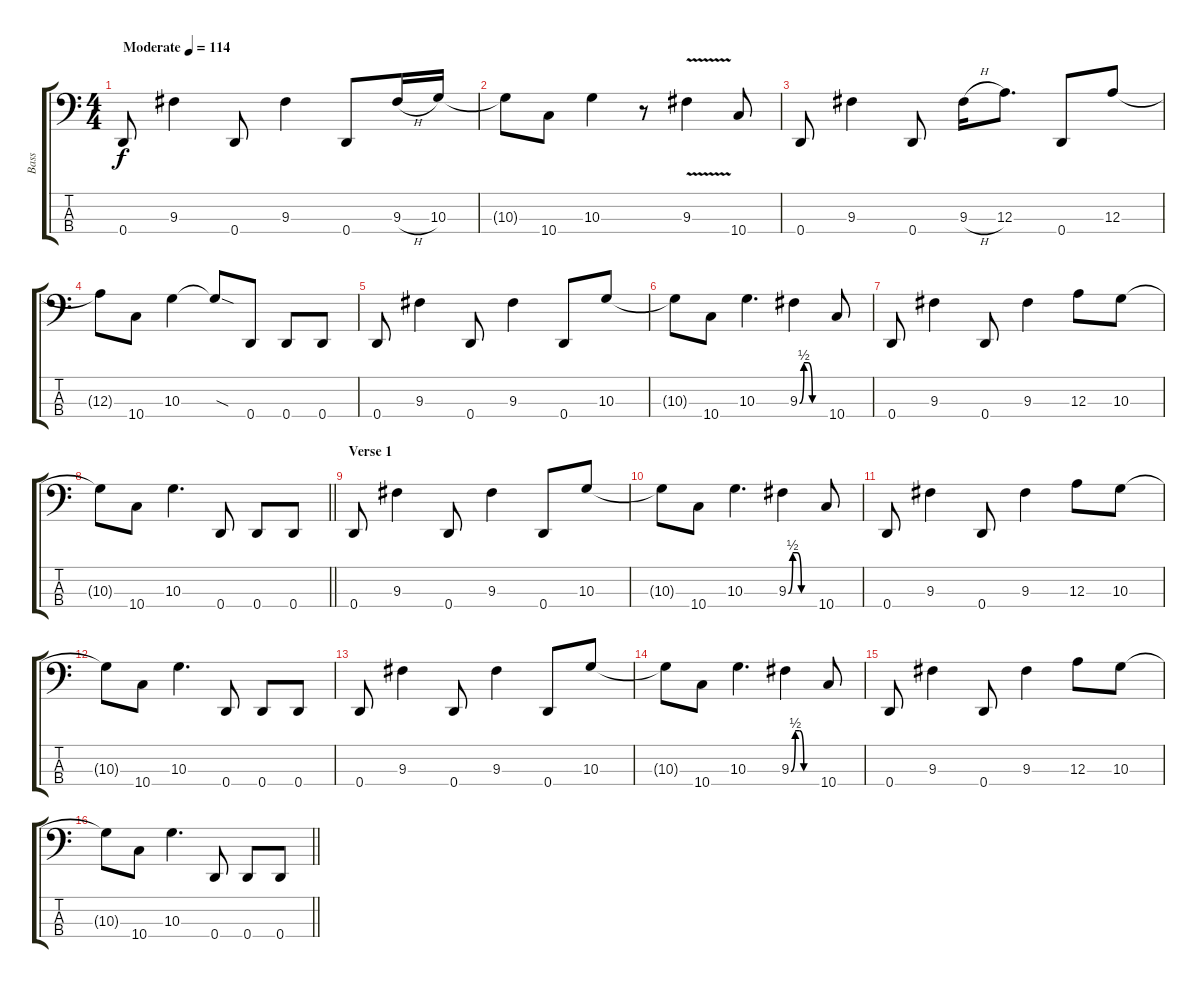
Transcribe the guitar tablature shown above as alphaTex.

\track ("Bass" "Bass") {instrument electricbassfinger}
\staff {score tabs}
\tuning (G2 D2 A1 D1) {hide}
\ts (4 4)
\tempo (114 "Moderate")
\clef f4
\ks c
0.4.8{dy f instrument electricbassfinger} 9.3.4 0.4.8 9.3.4 0.4.8 9.3{h}.16 10.3.16 |
10.3{t}.8 10.4.8 10.3.4 r.8 9.3{v}.4 10.4.8 |
0.4.8 9.3.4 0.4.8 9.3{h}.16 12.3.8{d} 0.4.8 12.3.8 |
12.3{t}.8 10.4.8 10.3.4 10.3{sod t}.8 0.4.8 0.4.8 0.4.8 |
0.4.8 9.3.4 0.4.8 9.3.4 0.4.8 10.3.8 |
10.3{t}.8 10.4.8 10.3.4{d} 9.3{be (custom 0 0 10 2 20 2 30 0 60 0)}.4 10.4.8 |
0.4.8 9.3.4 0.4.8 9.3.4 12.3.8 10.3.8 |
\barLineRight lightlight
10.3{t}.8 10.4.8 10.3.4{d} 0.4.8 0.4.8 0.4.8 |
\section ("" "Verse 1")
0.4.8 9.3.4 0.4.8 9.3.4 0.4.8 10.3.8 |
10.3{t}.8 10.4.8 10.3.4{d} 9.3{be (custom 0 0 10 2 20 2 30 0 60 0)}.4 10.4.8 |
0.4.8 9.3.4 0.4.8 9.3.4 12.3.8 10.3.8 |
10.3{t}.8 10.4.8 10.3.4{d} 0.4.8 0.4.8 0.4.8 |
0.4.8 9.3.4 0.4.8 9.3.4 0.4.8 10.3.8 |
10.3{t}.8 10.4.8 10.3.4{d} 9.3{be (custom 0 0 10 2 20 2 30 0 60 0)}.4 10.4.8 |
0.4.8 9.3.4 0.4.8 9.3.4 12.3.8 10.3.8 |
\barLineRight lightlight
10.3{t}.8 10.4.8 10.3.4{d} 0.4.8 0.4.8 0.4.8
